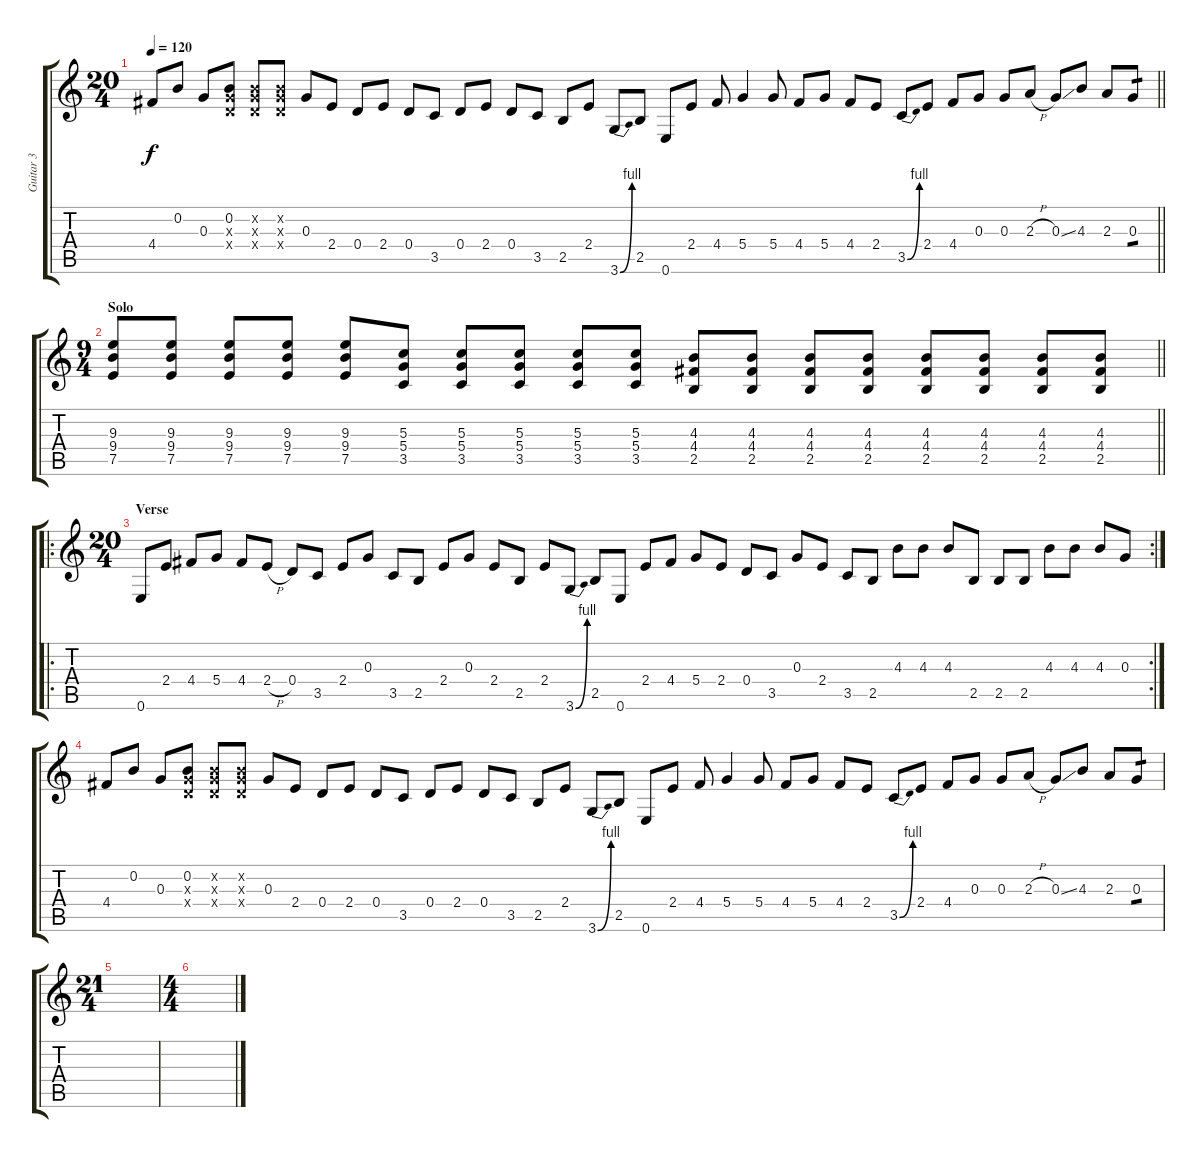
\track ("Guitar 3" "Guitar 3") {instrument overdrivenguitar}
\staff {score tabs}
\tuning (E4 B3 G3 D3 A2 E2) {hide}
\ts (20 4)
\tempo 120
\clef g2
\barLineRight lightlight
\ks c
4.4.8{dy f} 0.2.8 0.3.8 (0.2 0.3{x} 0.4{x}).8 (0.2{x} 0.3{x} 0.4{x}).8 (0.2{x} 0.3{x} 0.4{x}).8 0.3.8 2.4.8 0.4.8 2.4.8 0.4.8 3.5.8 0.4.8 2.4.8 0.4.8 3.5.8 2.5.8 2.4.8 3.6{be (bend 0 0 60 4)}.8 2.5.8 0.6.8 2.4.8 4.4.8 5.4.4 5.4.8 4.4.8 5.4.8 4.4.8 2.4.8 3.5{be (bend 0 0 60 4)}.8 2.4.8 4.4.8 0.3.8 0.3.8 2.3{h}.8 0.3{ss}.8 4.3.8 2.3.8 0.3.8{tp 1} |
\ts (9 4)
\section ("" "Solo")
\barLineRight lightlight
(9.3 9.4 7.5).8 (9.3 9.4 7.5).8 (9.3 9.4 7.5).8 (9.3 9.4 7.5).8 (9.3 9.4 7.5).8 (5.3 5.4 3.5).8 (5.3 5.4 3.5).8 (5.3 5.4 3.5).8 (5.3 5.4 3.5).8 (5.3 5.4 3.5).8 (4.3 4.4 2.5).8 (4.3 4.4 2.5).8 (4.3 4.4 2.5).8 (4.3 4.4 2.5).8 (4.3 4.4 2.5).8 (4.3 4.4 2.5).8 (4.3 4.4 2.5).8 (4.3 4.4 2.5).8 |
\ro
\rc 2
\ts (20 4)
\section ("" "Verse")
0.6.8 2.4.8 4.4.8 5.4.8 4.4.8 2.4{h}.8 0.4.8 3.5.8 2.4.8 0.3.8 3.5.8 2.5.8 2.4.8 0.3.8 2.4.8 2.5.8 2.4.8 3.6{be (bend 0 0 60 4)}.8 2.5.8 0.6.8 2.4.8 4.4.8 5.4.8 2.4.8 0.4.8 3.5.8 0.3.8 2.4.8 3.5.8 2.5.8 4.3.8 4.3.8 4.3.8 2.5.8 2.5.8 2.5.8 4.3.8 4.3.8 4.3.8 0.3.8 |
4.4.8 0.2.8 0.3.8 (0.2 0.3{x} 0.4{x}).8 (0.2{x} 0.3{x} 0.4{x}).8 (0.2{x} 0.3{x} 0.4{x}).8 0.3.8 2.4.8 0.4.8 2.4.8 0.4.8 3.5.8 0.4.8 2.4.8 0.4.8 3.5.8 2.5.8 2.4.8 3.6{be (bend 0 0 60 4)}.8 2.5.8 0.6.8 2.4.8 4.4.8 5.4.4 5.4.8 4.4.8 5.4.8 4.4.8 2.4.8 3.5{be (bend 0 0 60 4)}.8 2.4.8 4.4.8 0.3.8 0.3.8 2.3{h}.8 0.3{ss}.8 4.3.8 2.3.8 0.3.8{tp 1} |
\ts (21 4)
|
\ts (4 4)
